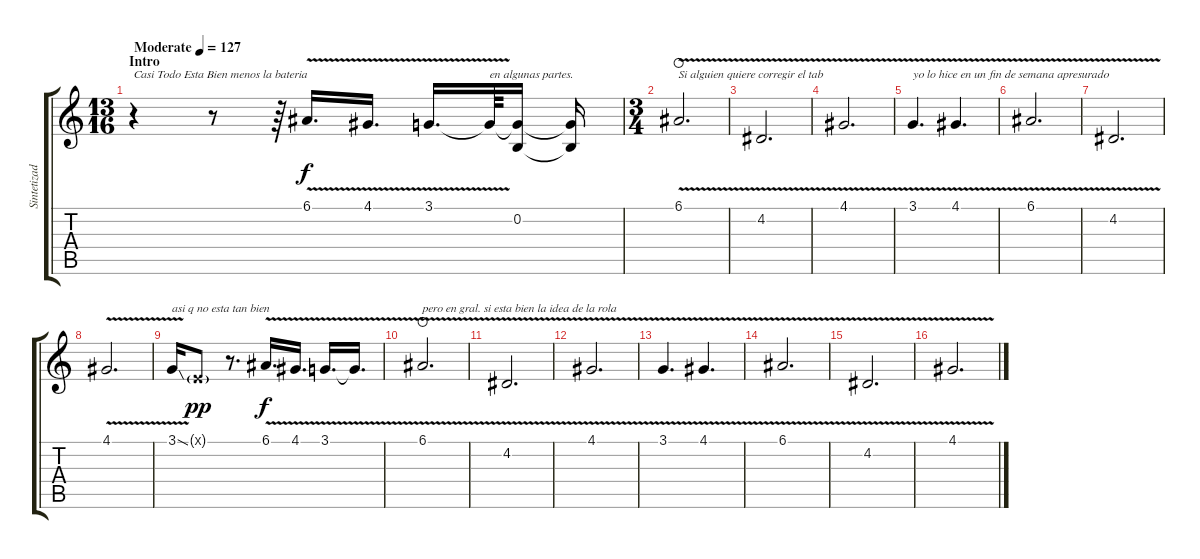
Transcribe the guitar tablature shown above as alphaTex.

\track ("Sintetizador" "Sintetizad") {instrument fiddle}
\staff {score tabs}
\tuning (E4 B3 G3 D3 A2 E2) {hide}
\ts (13 16)
\section ("" "Intro")
\tempo (127 "Moderate")
\clef g2
\ks c
r.4{txt "Casi Todo Esta Bien menos la bateria" dy f instrument fiddle} r.8 r.64 6.1{v}.16{d} 4.1{v}.16{d} 3.1{v}.16{d} 3.1{t}.64{txt "en algunas partes."} (3.1{t} 0.2).16 (3.1{t} 0.2{t}).16 |
\ts (3 4)
6.1{v}.2{d txt "Si alguien quiere corregir el tab" waho} |
4.2{v}.2{d} |
4.1{v}.2{d} |
3.1{v}.4{d txt "yo lo hice en un fin de semana apresurado"} 4.1{v}.4{d} |
6.1{v}.2{d} |
4.2{v}.2{d} |
4.1{v}.2{d} |
3.1{v ss}.16{txt "asi q no esta tan bien"} 0.1{g x}.8{dy pp} r.8{d} 6.1{v}.16{d dy f} 4.1{v}.16{d} 3.1{v}.16{d} 3.1{t}.16{d} |
6.1{v}.2{d txt "pero en gral. si esta bien la idea de la rola" waho} |
4.2{v}.2{d} |
4.1{v}.2{d} |
3.1{v}.4{d} 4.1{v}.4{d} |
6.1{v}.2{d} |
4.2{v}.2{d} |
4.1{v}.2{d}
